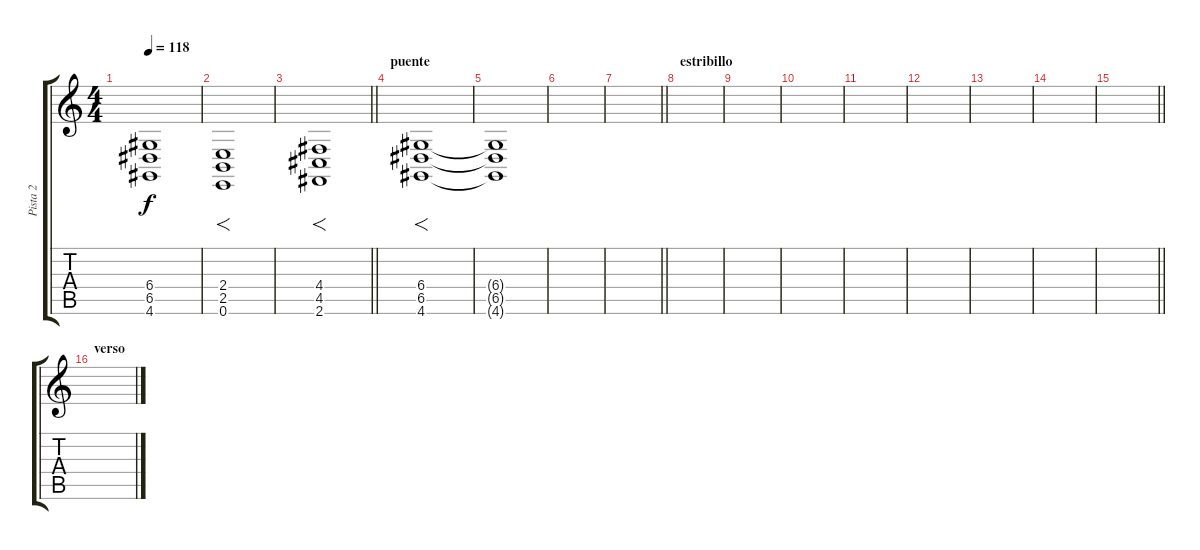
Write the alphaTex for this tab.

\track ("Pista 2" "Pista 2") {instrument fx2soundtrack}
\staff {score tabs}
\tuning (E4 B3 G3 D3 A2 E2) {hide}
\ts (4 4)
\tempo 118
\clef g2
\ks c
(6.4{t} 6.5{t} 4.6{t}).1{dy f} |
(2.4 2.5 0.6).1{f} |
\barLineRight lightlight
(4.4 4.5 2.6).1{f} |
\section ("" "puente")
(6.4 6.5 4.6).1{f} |
(6.4{t} 6.5{t} 4.6{t}).1 |
|
\barLineRight lightlight
|
\section ("" "estribillo")
|
|
|
|
|
|
|
\barLineRight lightlight
|
\section ("" "verso")
